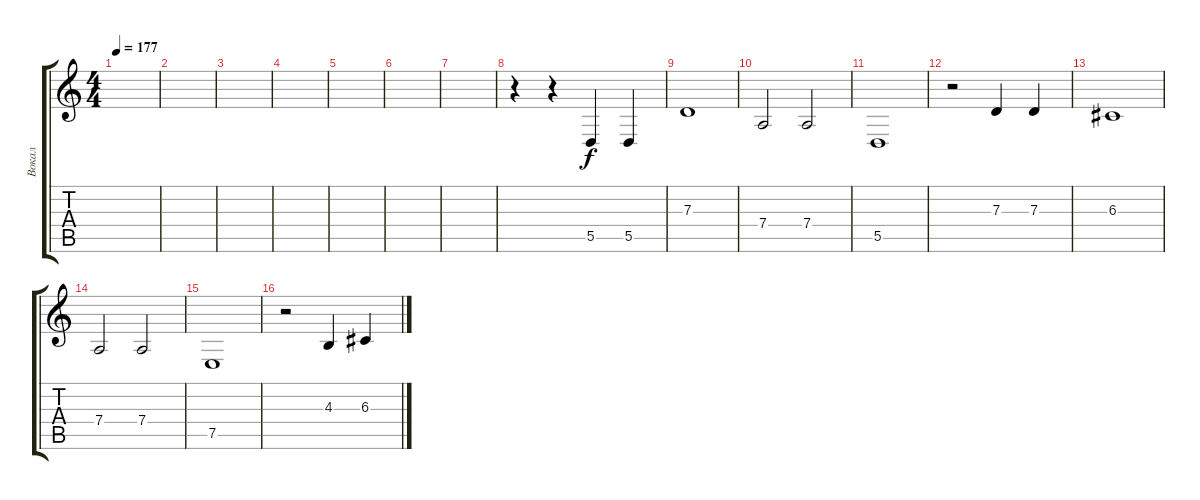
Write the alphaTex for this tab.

\track ("Вокал" "Вокал") {instrument cello}
\staff {score tabs}
\tuning (E4 B3 G3 D3 A2 E2) {hide}
\ts (4 4)
\tempo 177
\clef g2
\ks c
|
|
|
|
|
|
|
r.4 r.4 5.5.4 5.5.4 |
7.3.1 |
7.4.2 7.4.2 |
5.5.1 |
r.2 7.3.4 7.3.4 |
6.3.1 |
7.4.2 7.4.2 |
7.5.1 |
r.2 4.3.4 6.3.4
